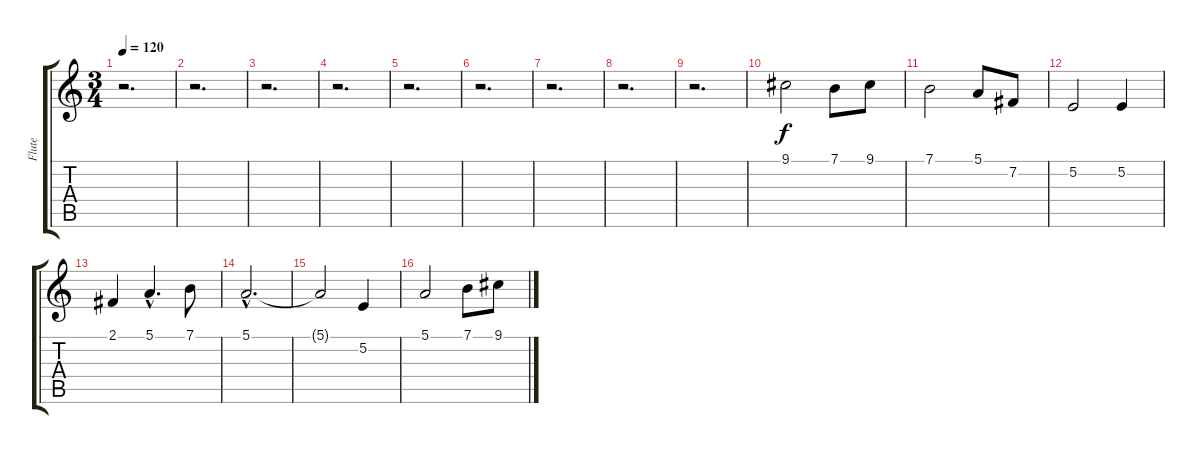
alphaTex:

\track ("Flute" "Flute") {instrument flute}
\staff {score tabs}
\tuning (E4 B3 G3 D3 A2 E2) {hide}
\ts (3 4)
\tempo 120
\clef g2
\ks c
r.2{d dy f} |
r.2{d} |
r.2{d} |
r.2{d} |
r.2{d} |
r.2{d} |
r.2{d} |
r.2{d} |
r.2{d} |
9.1.2 7.1.8 9.1.8 |
7.1.2 5.1.8 7.2.8 |
5.2.2 5.2.4 |
2.1.4 5.1{hac}.4{d} 7.1.8 |
5.1{hac}.2{d} |
5.1{t}.2 5.2.4 |
5.1.2 7.1.8 9.1.8
